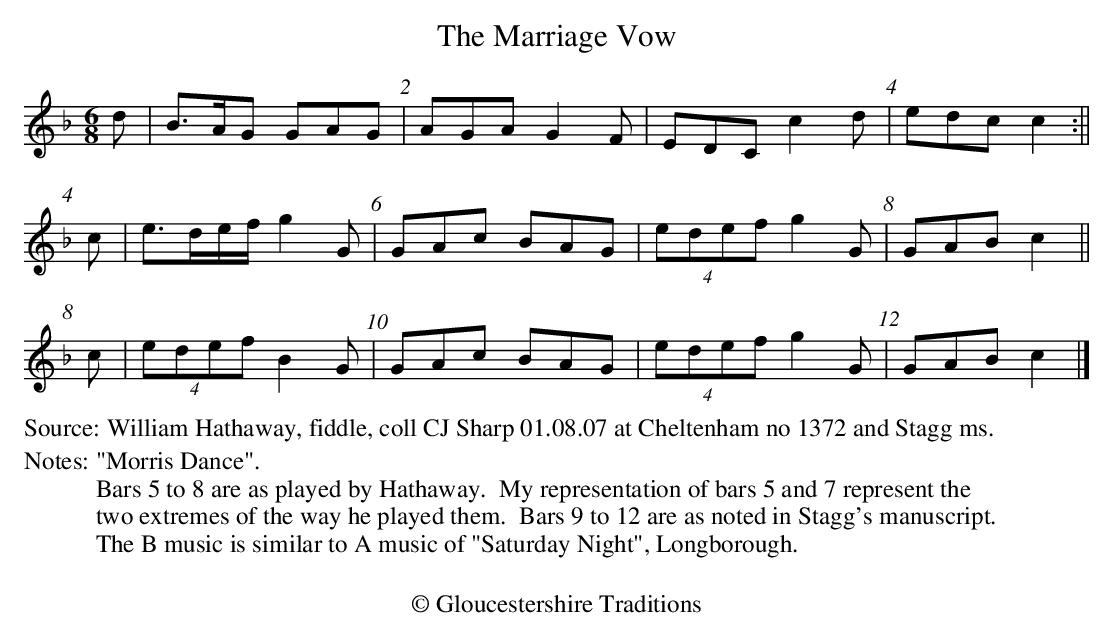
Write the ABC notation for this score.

X:1
T:Marriage Vow, The
M:6/8
L:1/8
K:Cmix %Transposed from DMIX
d|B>AG GAG|AGA G2F|EDC c2d|edc c2:||
c|e3/2d/e/f/g2G|GAc BAG|(4edef g2G|GAB c2||
c|(4edef B2G|GAc BAG|(4edef g2G|GAB c2|]
